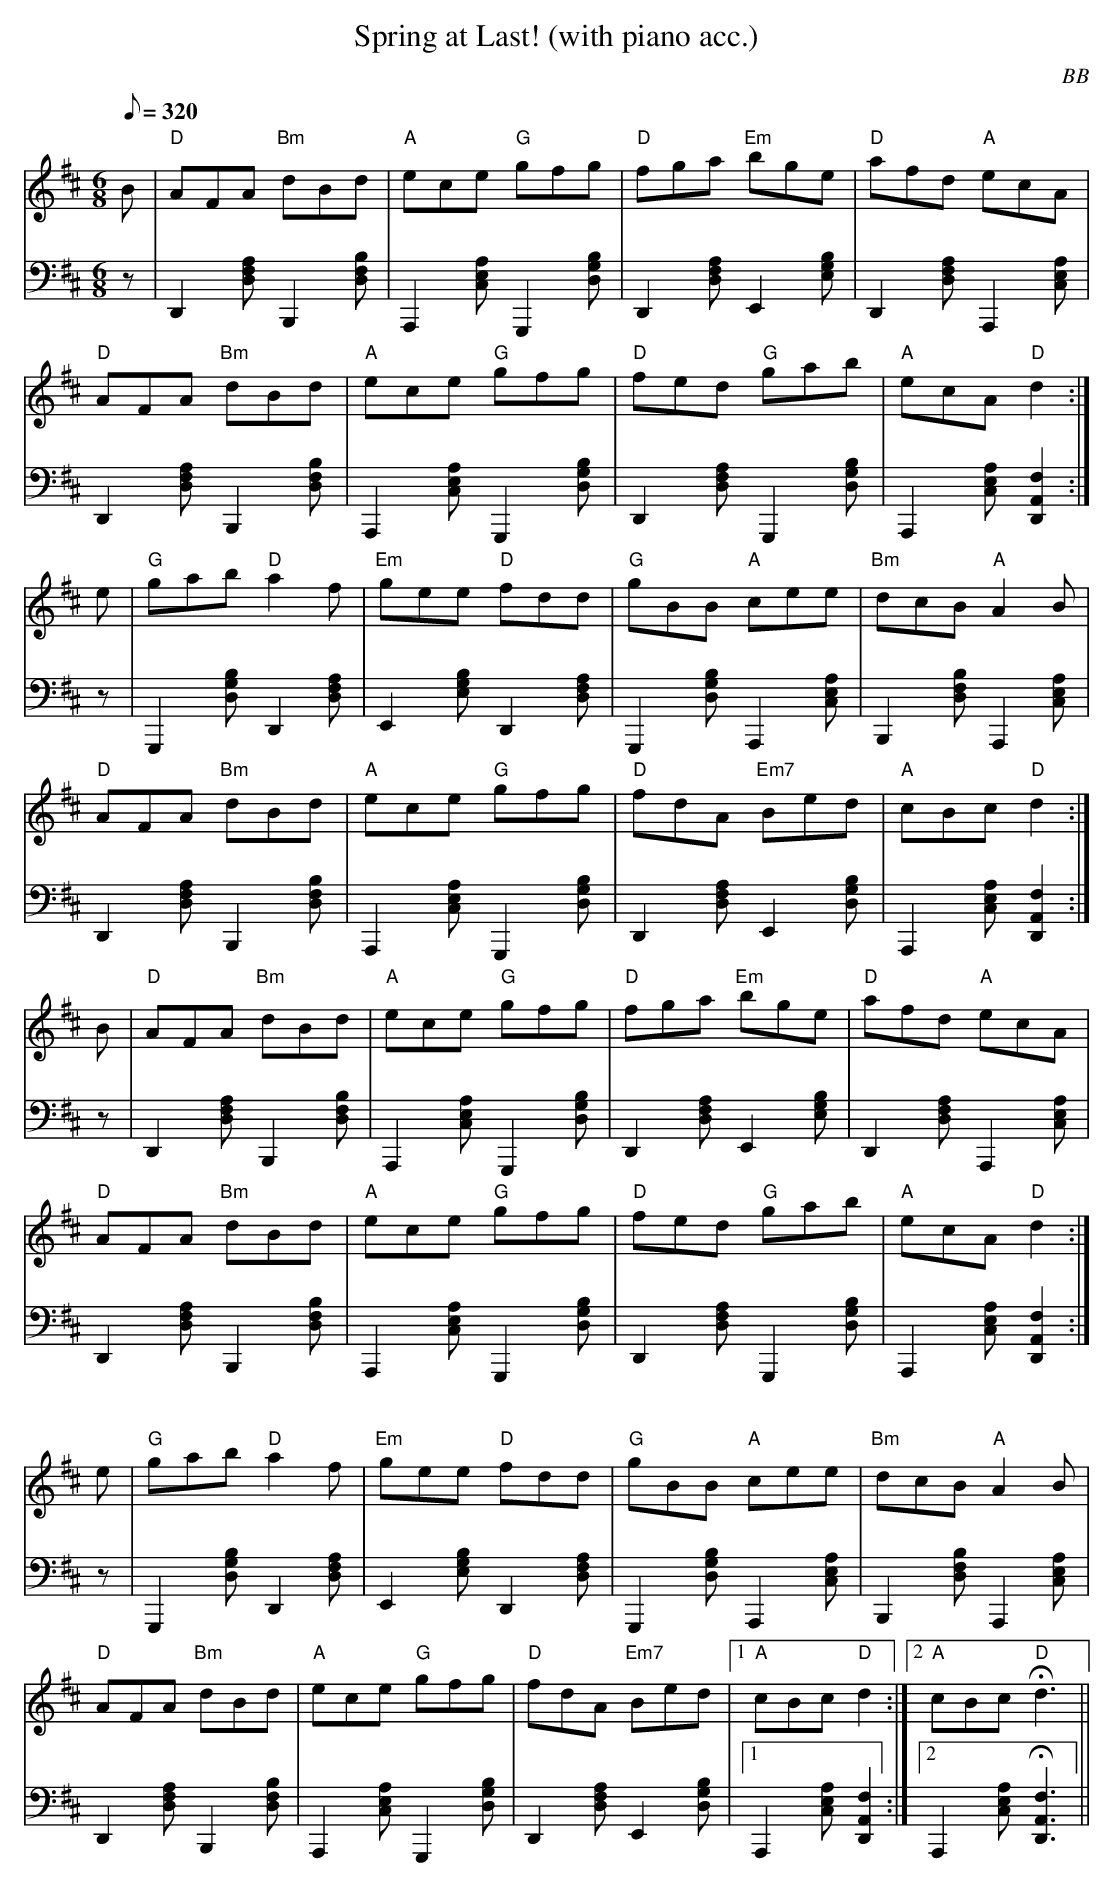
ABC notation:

X:1
T: Spring at Last! (with piano acc.)
C: BB
Q: 1/8=320
M: 6/8
L: 1/8
V: 1 program 1 110 %fiddle
V: 2 volume=70 clef=bass m=D program 1 00
K: D
[V:1] B | "D"AFA "Bm"dBd | "A"ece "G"gfg | "D"fga "Em"bge | "D"afd "A"ecA |
[V:2] z|D,2[AFD]B,,2[BFD]|A,,2[AEC]G,,2[GDB]|D,2[AFD]E,2[EBG]|D,2[AFD]A,,2[AEC]|
[V:1] "D"AFA "Bm"dBd | "A"ece "G"gfg | "D"fed "G"gab | "A"ecA "D"d2 :|
[V:2] D,2[AFD]B,,2[BFD]|A,,2[AEC]G,,2[GDB]|D,2[AFD]G,,2[GDB]|A,,2[AEC][D,2A,2F2]:|
[V:1] e|"G"gab "D"a2 f | "Em"gee "D"fdd | "G"gBB "A"cee | "Bm"dcB "A"A2 B |
[V:2] z|G,,2[GDB]D,2[AFD]|E,2[EBG]D,2[AFD]|G,,2[GDB]A,,2[AEC]|B,,2[BFD]A,,2[AEC]|
[V:1] "D"AFA "Bm"dBd | "A"ece "G"gfg | "D"fdA "Em7"Bed |"A"cBc "D"d2 :|
[V:2] D,2[AFD]B,,2[BFD]|A,,2[AEC]G,,2[GDB]|D,2[AFD]E,2[DBG]|A,,2[AEC][D,2A,2F2]:|
[V:1] B | "D"AFA "Bm"dBd | "A"ece "G"gfg | "D"fga "Em"bge | "D"afd "A"ecA |
[V:2] z|D,2[AFD]B,,2[BFD]|A,,2[AEC]G,,2[GDB]|D,2[AFD]E,2[EBG]|D,2[AFD]A,,2[AEC]|
[V:1] "D"AFA "Bm"dBd | "A"ece "G"gfg | "D"fed "G"gab | "A"ecA "D"d2 :|
[V:2] D,2[AFD]B,,2[BFD]|A,,2[AEC]G,,2[GDB]|D,2[AFD]G,,2[GDB]|A,,2[AEC][D,2A,2F2]:|
[V:1] e|"G"gab "D"a2 f | "Em"gee "D"fdd | "G"gBB "A"cee | "Bm"dcB "A"A2 B |
[V:2] z|G,,2[GDB]D,2[AFD]|E,2[EBG]D,2[AFD]|G,,2[GDB]A,,2[AEC]|B,,2[BFD]A,,2[AEC]|
[V:1] "D"AFA "Bm"dBd | "A"ece "G"gfg | "D"fdA "Em7"Bed |1 "A"cBc "D"d2 :|2\
"A"cBc "D"Hd3||
[V:2] D,2[AFD]B,,2[BFD]|A,,2[AEC]G,,2[GDB]|D,2[AFD]E,2[DBG]|1 A,,2[AEC][D,2A,2F2]:|2\
A,,2[AEC]H[D,3A,3F3]||
